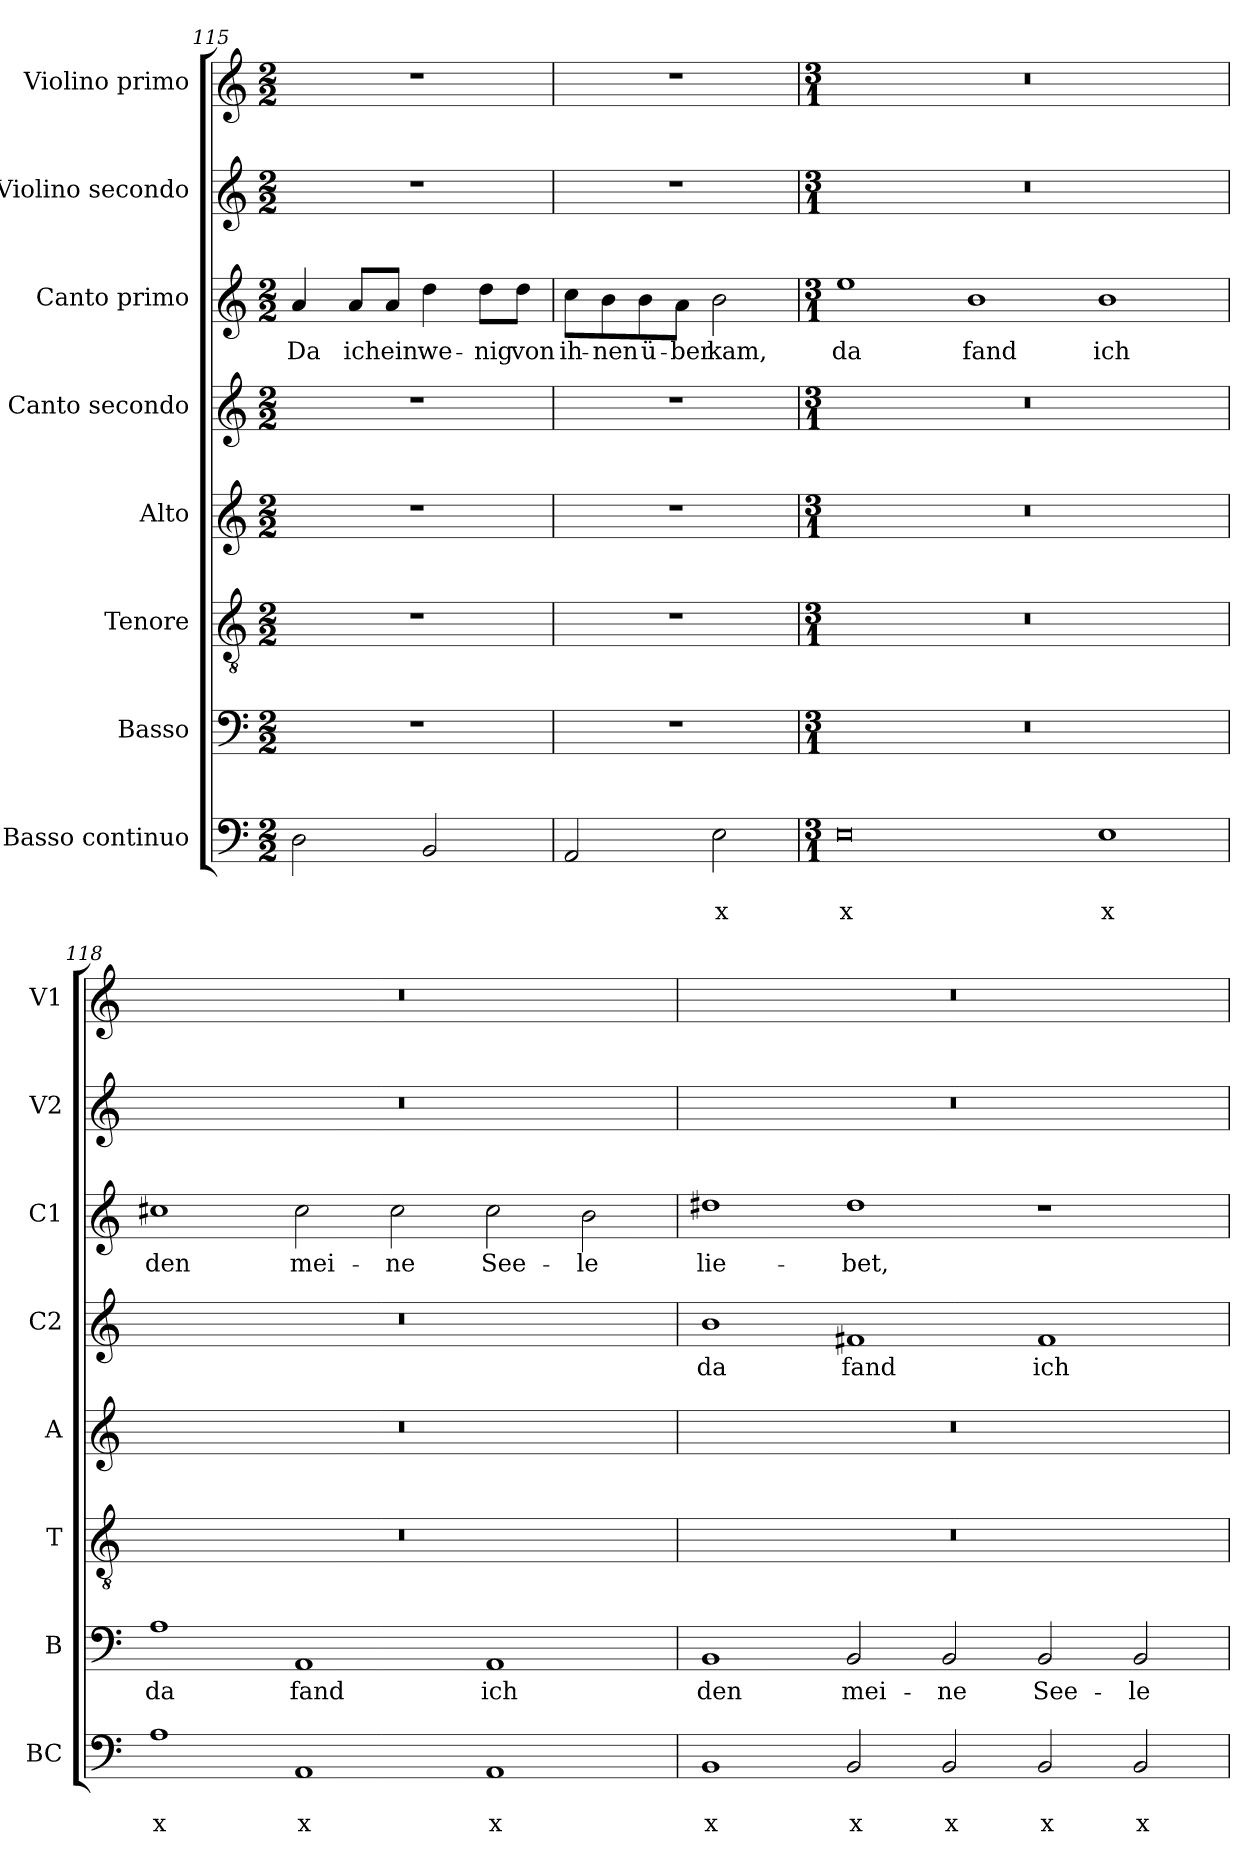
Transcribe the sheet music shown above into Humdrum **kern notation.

**kern	**text	**text	**kern	**text	**kern	**kern	**kern	**text	**kern	**text	**kern	**kern
*part8	*part8	*part8	*part7	*part7	*part6	*part5	*part4	*part4	*part3	*part3	*part2	*part1
*staff8	*staff8	*staff8	*staff7	*staff7	*staff6	*staff5	*staff4	*staff4	*staff3	*staff3	*staff2	*staff1
*I"Basso continuo	*	*	*I"Basso	*	*I"Tenore	*I"Alto	*I"Canto secondo	*	*I"Canto primo	*	*I"Violino secondo	*I"Violino primo
*I'BC	*	*	*I'B	*	*I'T	*I'A	*I'C2	*	*I'C1	*	*I'V2	*I'V1
*clefF4	*	*	*clefF4	*	*clefGv2	*clefG2	*clefG2	*	*clefG2	*	*clefG2	*clefG2
*k[]	*	*	*k[]	*	*k[]	*k[]	*k[]	*	*k[]	*	*k[]	*k[]
*C:	*	*	*C:	*	*C:	*C:	*C:	*	*C:	*	*C:	*C:
*M2/2	*	*	*M2/2	*	*M2/2	*M2/2	*M2/2	*	*M2/2	*	*M2/2	*M2/2
=115	=115	=115	=115	=115	=115	=115	=115	=115	=115	=115	=115	=115
!	!	!	!	!	!	!	!	!	!	!LO:LY:b	!	!
2D\	.	.	1r	.	1r	1r	1r	.	4a/	Da	1r	1r
!	!	!	!	!	!	!	!	!	!	!LO:LY:b	!	!
.	.	.	.	.	.	.	.	.	8a/L	ich	.	.
!	!	!	!	!	!	!	!	!	!	!LO:LY:b	!	!
.	.	.	.	.	.	.	.	.	8a/J	ein	.	.
!	!	!	!	!	!	!	!	!	!	!LO:LY:b	!	!
2BB/	.	.	.	.	.	.	.	.	4dd\	we-	.	.
!	!	!	!	!	!	!	!	!	!	!LO:LY:b	!	!
.	.	.	.	.	.	.	.	.	8dd\L	-nig	.	.
!	!	!	!	!	!	!	!	!	!	!LO:LY:b	!	!
.	.	.	.	.	.	.	.	.	8dd\J	von	.	.
=116	=116	=116	=116	=116	=116	=116	=116	=116	=116	=116	=116	=116
!	!	!	!	!	!	!	!	!	!	!LO:LY:b	!	!
2AA/	.	.	1r	.	1r	1r	1r	.	8cc\L	ih-	1r	1r
!	!	!	!	!	!	!	!	!	!	!LO:LY:b	!	!
.	.	.	.	.	.	.	.	.	8b\	-nen	.	.
!	!	!	!	!	!	!	!	!	!	!LO:LY:b	!	!
.	.	.	.	.	.	.	.	.	8b\	ü-	.	.
!	!	!	!	!	!	!	!	!	!	!LO:LY:b	!	!
.	.	.	.	.	.	.	.	.	8a\J	-ber	.	.
!	!	!LO:LY:b	!	!	!	!	!	!	!	!LO:LY:b	!	!
2E\	.	x	.	.	.	.	.	.	2b\	kam,	.	.
!!LO:PB:g=z
=117	=117	=117	=117	=117	=117	=117	=117	=117	=117	=117	=117	=117
*M3/1	*	*	*M3/1	*	*M3/1	*M3/1	*M3/1	*	*M3/1	*	*M3/1	*M3/1
!	!	!LO:LY:b	!	!	!	!	!	!	!	!LO:LY:b	!	!
0E	.	x	0.r	.	0.r	0.r	0.r	.	1ee	da	0.r	0.r
!	!	!	!	!	!	!	!	!	!	!LO:LY:b	!	!
.	.	.	.	.	.	.	.	.	1b	fand	.	.
!	!	!LO:LY:b	!	!	!	!	!	!	!	!LO:LY:b	!	!
1E	.	x	.	.	.	.	.	.	1b	ich	.	.
=118	=118	=118	=118	=118	=118	=118	=118	=118	=118	=118	=118	=118
!	!	!LO:LY:b	!	!LO:LY:b	!	!	!	!	!	!LO:LY:b	!	!
1A	.	x	1A	da	0.r	0.r	0.r	.	1cc#X	den	0.r	0.r
!	!	!LO:LY:b	!	!LO:LY:b	!	!	!	!	!	!LO:LY:b	!	!
1AA	.	x	1AA	fand	.	.	.	.	2cc#\	mei-	.	.
!	!	!	!	!	!	!	!	!	!	!LO:LY:b	!	!
.	.	.	.	.	.	.	.	.	2cc#\	-ne	.	.
!	!	!LO:LY:b	!	!LO:LY:b	!	!	!	!	!	!LO:LY:b	!	!
1AA	.	x	1AA	ich	.	.	.	.	2cc#\	See-	.	.
!	!	!	!	!	!	!	!	!	!	!LO:LY:b	!	!
.	.	.	.	.	.	.	.	.	2b\	-le	.	.
=119	=119	=119	=119	=119	=119	=119	=119	=119	=119	=119	=119	=119
!	!	!LO:LY:b	!	!LO:LY:b	!	!	!	!LO:LY:b	!	!LO:LY:b	!	!
1BB	.	x	1BB	den	0.r	0.r	1b	da	1dd#X	lie-	0.r	0.r
!	!	!LO:LY:b	!	!LO:LY:b	!	!	!	!LO:LY:b	!	!LO:LY:b	!	!
2BB/	.	x	2BB/	mei-	.	.	1f#X	fand	1dd#	-bet,	.	.
!	!	!LO:LY:b	!	!LO:LY:b	!	!	!	!	!	!	!	!
2BB/	.	x	2BB/	-ne	.	.	.	.	.	.	.	.
!	!	!LO:LY:b	!	!LO:LY:b	!	!	!	!LO:LY:b	!	!	!	!
2BB/	.	x	2BB/	See-	.	.	1f#	ich	1r	.	.	.
!	!	!LO:LY:b	!	!LO:LY:b	!	!	!	!	!	!	!	!
2BB/	.	x	2BB/	-le	.	.	.	.	.	.	.	.
=	=	=	=	=	=	=	=	=	=	=	=	=
*-	*-	*-	*-	*-	*-	*-	*-	*-	*-	*-	*-	*-
